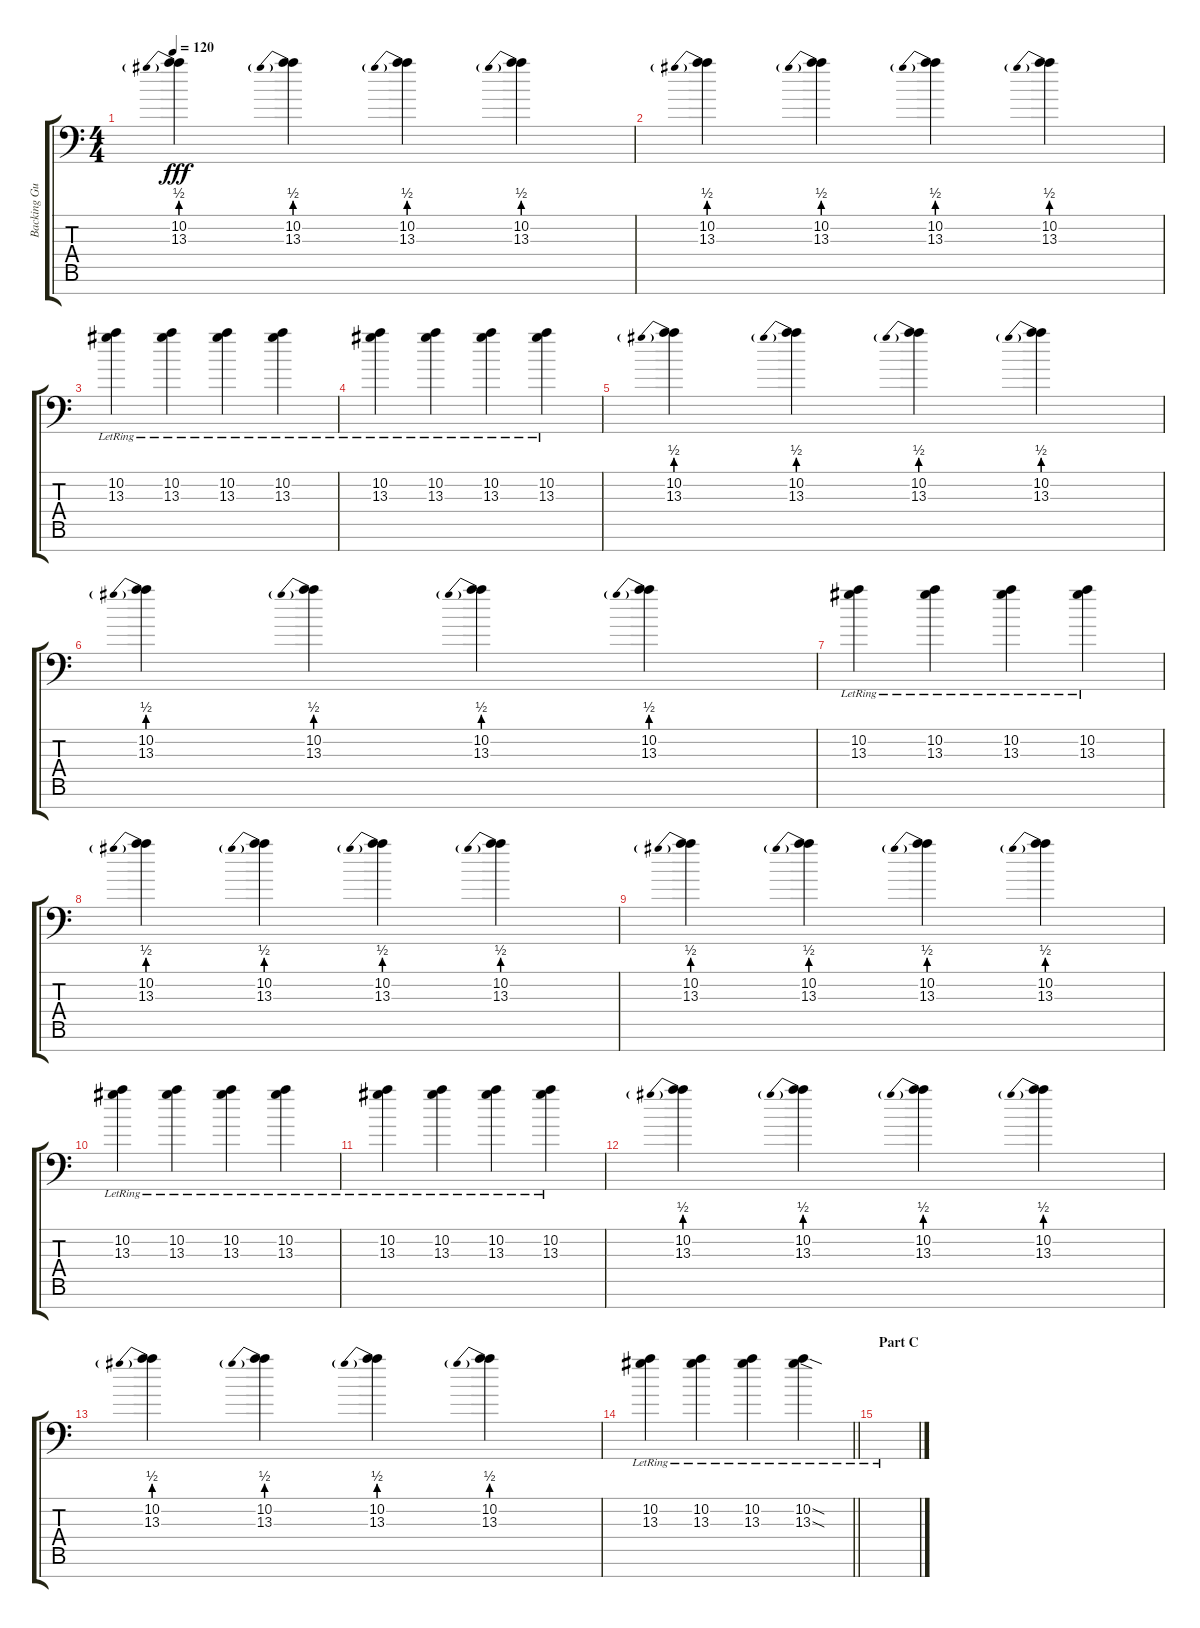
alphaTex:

\track ("Backing Guitar and FX" "Backing Gu") {instrument overdrivenguitar}
\staff {score tabs}
\tuning (E4 B3 G3 D3 A2 E2 C-1) {hide}
\ts (4 4)
\tempo 120
\clef f4
\ks c
(10.2 13.3{be (prebend 0 2 60 2)}).4{dy fff} (10.2 13.3{be (prebend 0 2 60 2)}).4 (10.2 13.3{be (prebend 0 2 60 2)}).4 (10.2 13.3{be (prebend 0 2 60 2)}).4 |
(10.2 13.3{be (prebend 0 2 60 2)}).4 (10.2 13.3{be (prebend 0 2 60 2)}).4 (10.2 13.3{be (prebend 0 2 60 2)}).4 (10.2 13.3{be (prebend 0 2 60 2)}).4 |
(10.2{lr} 13.3{lr}).4 (10.2{lr} 13.3{lr}).4 (10.2{lr} 13.3{lr}).4 (10.2{lr} 13.3{lr}).4 |
(10.2{lr} 13.3{lr}).4 (10.2{lr} 13.3{lr}).4 (10.2{lr} 13.3{lr}).4 (10.2{lr} 13.3{lr}).4 |
(10.2 13.3{be (prebend 0 2 60 2)}).4 (10.2 13.3{be (prebend 0 2 60 2)}).4 (10.2 13.3{be (prebend 0 2 60 2)}).4 (10.2 13.3{be (prebend 0 2 60 2)}).4 |
(10.2 13.3{be (prebend 0 2 60 2)}).4 (10.2 13.3{be (prebend 0 2 60 2)}).4 (10.2 13.3{be (prebend 0 2 60 2)}).4 (10.2 13.3{be (prebend 0 2 60 2)}).4 |
(10.2{lr} 13.3{lr}).4 (10.2{lr} 13.3{lr}).4 (10.2{lr} 13.3{lr}).4 (10.2{lr} 13.3{lr}).4 |
(10.2 13.3{be (prebend 0 2 60 2)}).4 (10.2 13.3{be (prebend 0 2 60 2)}).4 (10.2 13.3{be (prebend 0 2 60 2)}).4 (10.2 13.3{be (prebend 0 2 60 2)}).4 |
(10.2 13.3{be (prebend 0 2 60 2)}).4 (10.2 13.3{be (prebend 0 2 60 2)}).4 (10.2 13.3{be (prebend 0 2 60 2)}).4 (10.2 13.3{be (prebend 0 2 60 2)}).4 |
(10.2{lr} 13.3{lr}).4 (10.2{lr} 13.3{lr}).4 (10.2{lr} 13.3{lr}).4 (10.2{lr} 13.3{lr}).4 |
(10.2{lr} 13.3{lr}).4 (10.2{lr} 13.3{lr}).4 (10.2{lr} 13.3{lr}).4 (10.2{lr} 13.3{lr}).4 |
(10.2 13.3{be (prebend 0 2 60 2)}).4 (10.2 13.3{be (prebend 0 2 60 2)}).4 (10.2 13.3{be (prebend 0 2 60 2)}).4 (10.2 13.3{be (prebend 0 2 60 2)}).4 |
(10.2 13.3{be (prebend 0 2 60 2)}).4 (10.2 13.3{be (prebend 0 2 60 2)}).4 (10.2 13.3{be (prebend 0 2 60 2)}).4 (10.2 13.3{be (prebend 0 2 60 2)}).4 |
\barLineRight lightlight
(10.2{lr} 13.3{lr}).4 (10.2{lr} 13.3{lr}).4 (10.2{lr} 13.3{lr}).4 (10.2{sod lr} 13.3{sod lr}).4 |
\section ("" "Part C")
